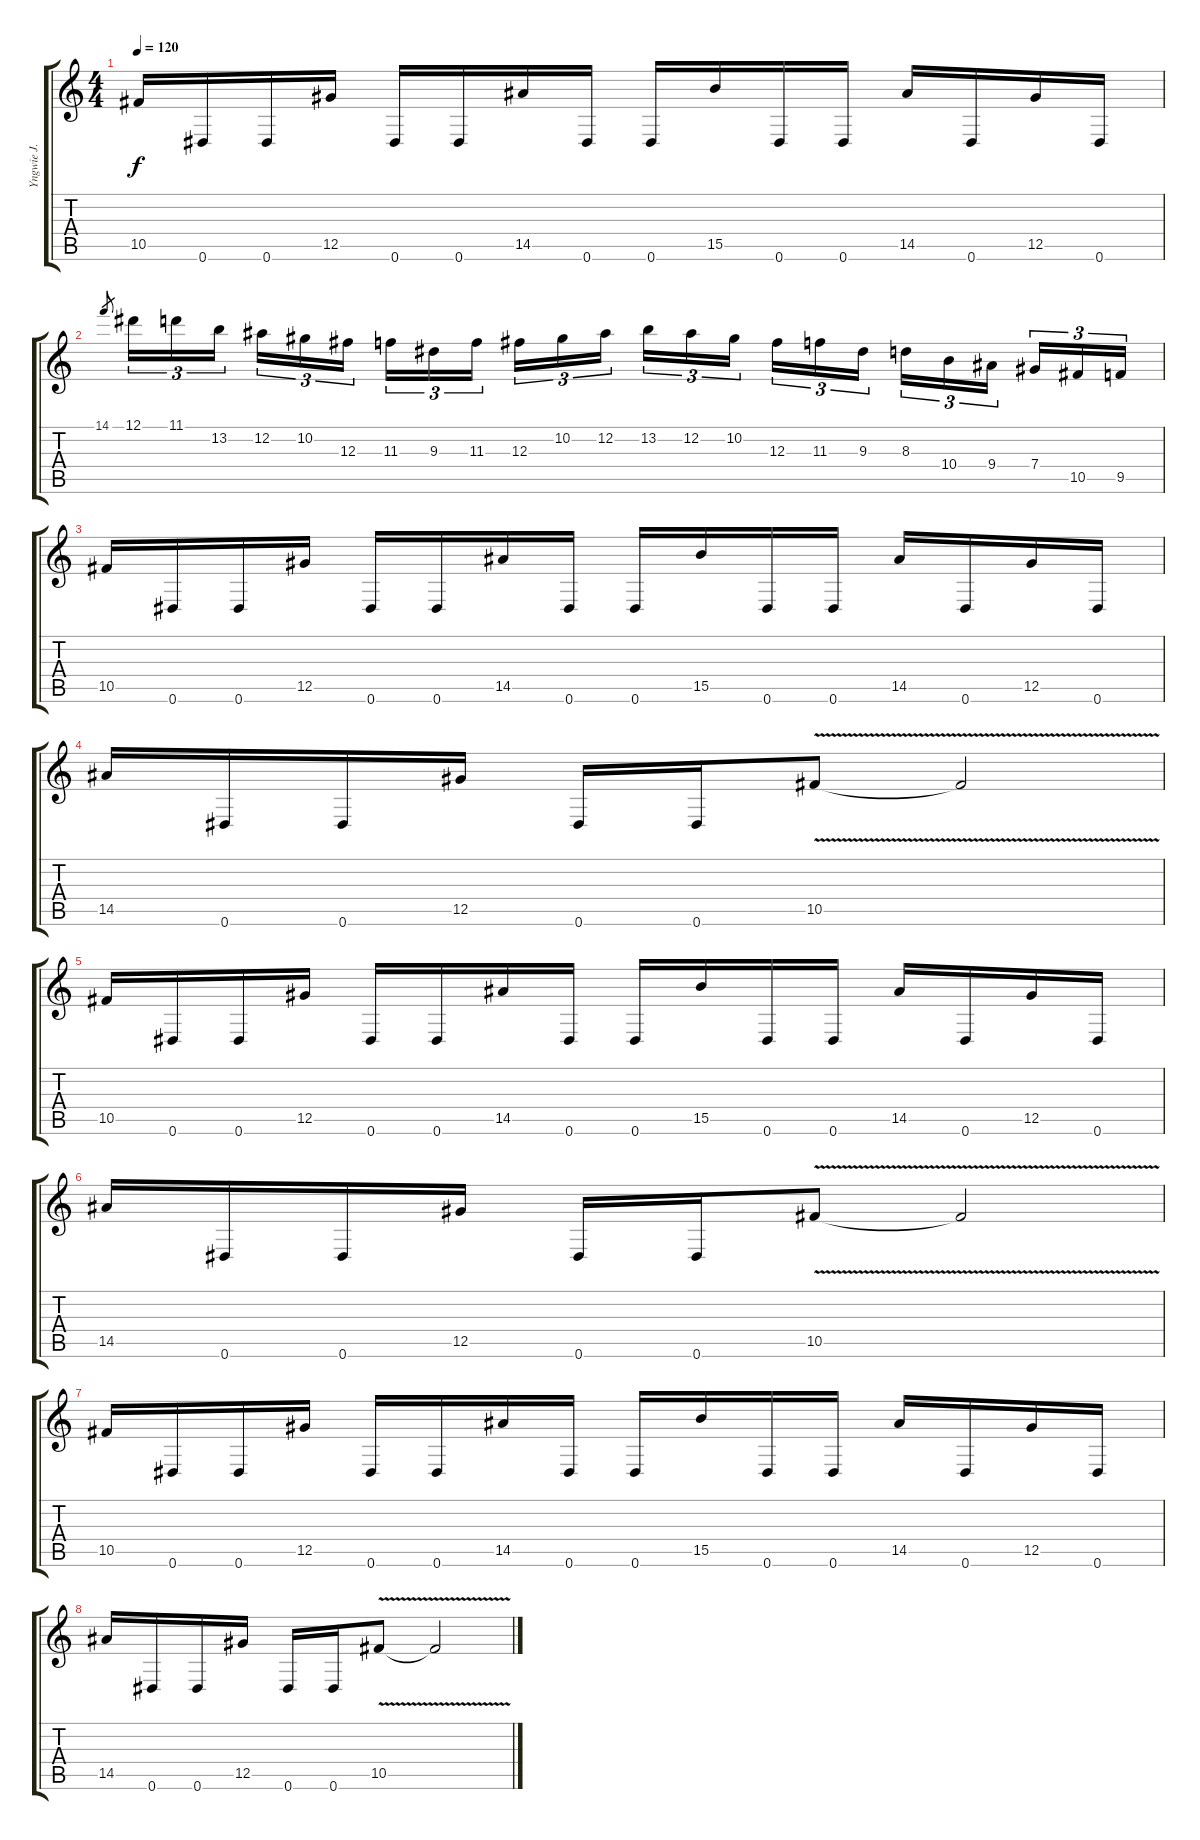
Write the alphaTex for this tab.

\track ("Yngwie J. Malmsteen" "Yngwie J. ") {instrument distortionguitar}
\staff {score tabs}
\tuning (Eb4 Bb3 Gb3 Db3 Ab2 Eb2) {hide}
\ts (4 4)
\tempo 120
\clef g2
\ks c
10.5.16{dy f} 0.6.16 0.6.16 12.5.16 0.6.16 0.6.16 14.5.16 0.6.16 0.6.16 15.5.16 0.6.16 0.6.16 14.5.16 0.6.16 12.5.16 0.6.16 |
14.1.8{gr} 12.1.16{tu (3 2)} 11.1.16{tu (3 2)} 13.2.16{tu (3 2) beam splitsecondary} 12.2.16{tu (3 2)} 10.2.16{tu (3 2)} 12.3.16{tu (3 2)} 11.3.16{tu (3 2)} 9.3.16{tu (3 2)} 11.3.16{tu (3 2) beam splitsecondary} 12.3.16{tu (3 2)} 10.2.16{tu (3 2)} 12.2.16{tu (3 2)} 13.2.16{tu (3 2)} 12.2.16{tu (3 2)} 10.2.16{tu (3 2) beam splitsecondary} 12.3.16{tu (3 2)} 11.3.16{tu (3 2)} 9.3.16{tu (3 2)} 8.3.16{tu (3 2)} 10.4.16{tu (3 2)} 9.4.16{tu (3 2) beam splitsecondary} 7.4.16{tu (3 2)} 10.5.16{tu (3 2)} 9.5.16{tu (3 2)} |
10.5.16 0.6.16 0.6.16 12.5.16 0.6.16 0.6.16 14.5.16 0.6.16 0.6.16 15.5.16 0.6.16 0.6.16 14.5.16 0.6.16 12.5.16 0.6.16 |
14.5.16 0.6.16 0.6.16 12.5.16 0.6.16 0.6.16 10.5{v}.8 10.5{t}.2 |
10.5.16 0.6.16 0.6.16 12.5.16 0.6.16 0.6.16 14.5.16 0.6.16 0.6.16 15.5.16 0.6.16 0.6.16 14.5.16 0.6.16 12.5.16 0.6.16 |
14.5.16 0.6.16 0.6.16 12.5.16 0.6.16 0.6.16 10.5{v}.8 10.5{t}.2 |
10.5.16 0.6.16 0.6.16 12.5.16 0.6.16 0.6.16 14.5.16 0.6.16 0.6.16 15.5.16 0.6.16 0.6.16 14.5.16 0.6.16 12.5.16 0.6.16 |
14.5.16 0.6.16 0.6.16 12.5.16 0.6.16 0.6.16 10.5{v}.8 10.5{t}.2
